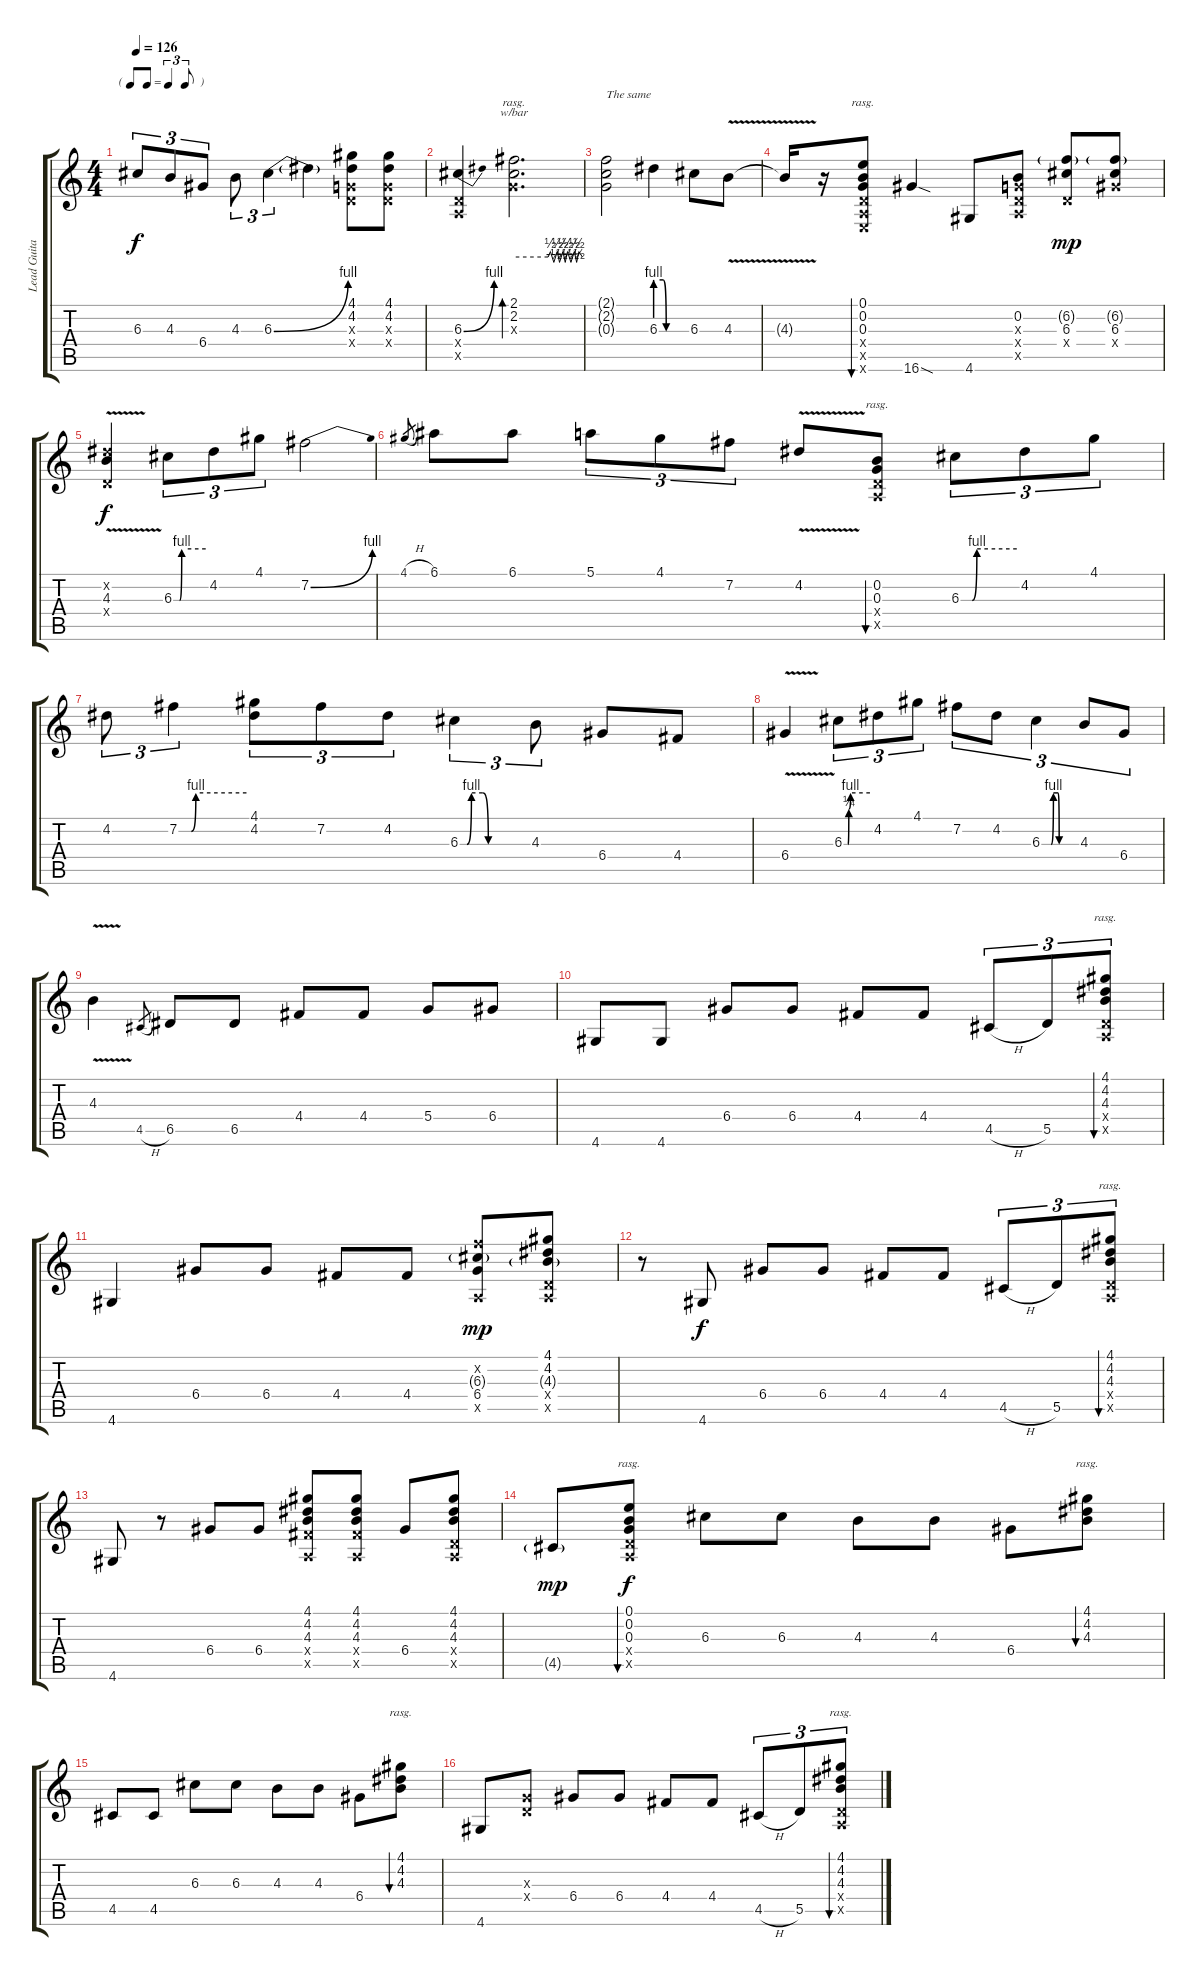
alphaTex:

\track ("Lead Guitar" "Lead Guita") {instrument overdrivenguitar}
\staff {score tabs}
\tuning (E4 B3 G3 D3 A2 E2) {hide}
\ts (4 4)
\tf triplet8th
\tempo 126
\clef g2
\ks c
6.3{t}.8{tu (3 2) dy f} 4.3.8{tu (3 2)} 6.4.8{tu (3 2)} 4.3.8{tu (3 2)} 6.3{be (bend 0 0 60 4)}.4{tu (3 2)} 6.3{t}.4 (4.1 4.2 0.3{x} 0.4{x}).8 (4.1 4.2 0.3{x} 0.4{x}).8 |
(6.3{be (bend 0 0 60 4)} 0.4{x} 0.5{x}).4 (2.1 2.2 0.3{x}).2{d tbe (custom default 0 0 30 0 32 2 35 -2 38 2 40 -2 43 2 45 -2 47 2 50 -2 53 2 55 -2 57 2 60 0) bd 240 rasg ii} |
(2.1{t} 2.2{t} 0.3{t}).2{txt "The same"} 6.3{be (custom 0 4 15 4 21 0 30 0 60 0)}.4 6.3.8 4.3{v}.8 |
4.3{t}.16 r.16 (0.1 0.2 0.3 0.4{x} 0.5{x} 0.6{x}).8{bu 120 rasg ii} 16.6{sod}.4 4.6.8 (0.2 0.3{x} 0.4{x} 0.5{x}).8 (6.2{g} 6.3 0.4{x}).8{dy mp} (6.2{g} 6.3 6.4{x}).8 |
(4.2{x} 4.3{v} 0.4{x}).4{dy f} 6.3{be (custom 0 0 11 0 15 4 60 4)}.8{tu (3 2)} 4.2.8{tu (3 2)} 4.1.8{tu (3 2)} 7.2{be (bend 0 0 60 4)}.2 |
4.1{h}.8{gr} 6.1.8 6.1.8 5.1.8{tu (3 2)} 4.1.8{tu (3 2)} 7.2.8{tu (3 2)} 4.2{v}.8 (0.2 0.3 0.4{x} 0.5{x}).8{bu 120 rasg ii} 6.3{be (custom 0 0 12 0 17 4 60 4)}.8{tu (3 2)} 4.2.8{tu (3 2)} 4.1.8{tu (3 2)} |
4.2.8{tu (3 2)} 7.2{be (custom 0 0 11 0 15 4 60 4)}.4{tu (3 2)} (4.1 4.2).8{tu (3 2)} 7.2.8{tu (3 2)} 4.2.8{tu (3 2)} 6.3{be (custom 0 0 6 0 10 4 20 4 25 0 30 0 60 0)}.4{tu (3 2)} 4.3.8{tu (3 2)} 6.4.8 4.4.8 |
6.4{v}.4 6.3{be (custom 0 0 9 0 11 1 15 4 60 4)}.8{tu (3 2)} 4.2.8{tu (3 2)} 4.1.8{tu (3 2)} 7.2.8{tu (3 2)} 4.2.8{tu (3 2)} 6.3{be (custom 0 0 5 0 10 0 16 0 20 4 28 4 30 0 60 0)}.4{tu (3 2)} 4.3.8{tu (3 2)} 6.4.8{tu (3 2)} |
4.3{v}.4 4.5{h}.8{gr} 6.5.8 6.5.8 4.4.8 4.4.8 5.4.8 6.4.8 |
4.6.8 4.6.8 6.4.8 6.4.8 4.4.8 4.4.8 4.5{h}.8{tu (3 2)} 5.5.8{tu (3 2)} (4.1 4.2 4.3 0.4{x} 0.5{x}).8{tu (3 2) bu 240 rasg ii} |
4.6.4 6.4.8 6.4.8 4.4.8 4.4.8 (6.2{x} 6.3{g} 6.4 0.5{x}).8{dy mp} (4.1 4.2 4.3{g} 0.4{x} 0.5{x}).8 |
r.8 4.6.8{dy f} 6.4.8 6.4.8 4.4.8 4.4.8 4.5{h}.8{tu (3 2)} 5.5.8{tu (3 2)} (4.1 4.2 4.3 0.4{x} 0.5{x}).8{tu (3 2) bu 240 rasg ii} |
4.6.8 r.8 6.4.8 6.4.8 (4.1 4.2 4.3 4.4{x} 0.5{x}).8 (4.1 4.2 4.3 4.4{x} 0.5{x}).8 6.4.8 (4.1 4.2 4.3 0.4{x} 0.5{x}).8 |
4.5{g}.8{dy mp} (0.1 0.2 0.3 0.4{x} 0.5{x}).8{bu 120 rasg ii dy f} 6.3.8 6.3.8 4.3.8 4.3.8 6.4.8 (4.1 4.2 4.3).8{bu 120 rasg ii} |
4.5.8 4.5.8 6.3.8 6.3.8 4.3.8 4.3.8 6.4.8 (4.1 4.2 4.3).8{bu 120 rasg ii} |
4.6.8 (0.3{x} 0.4{x}).8 6.4.8 6.4.8 4.4.8 4.4.8 4.5{h}.8{tu (3 2)} 5.5.8{tu (3 2)} (4.1 4.2 4.3 0.4{x} 0.5{x}).8{tu (3 2) bu 240 rasg ii}
